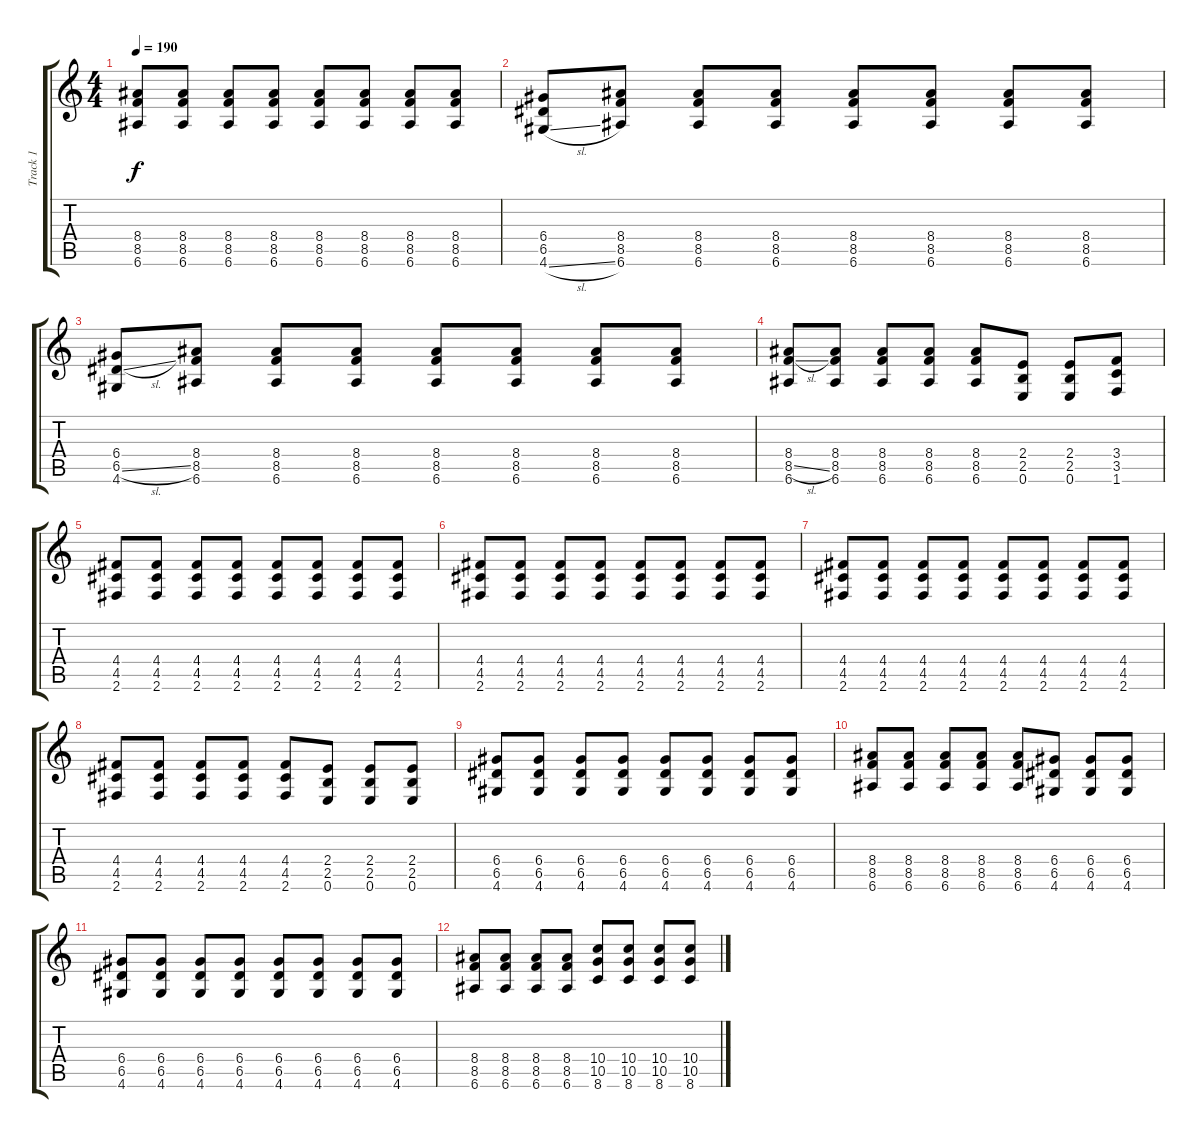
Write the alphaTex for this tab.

\track ("Track 1" "Track 1") {instrument distortionguitar}
\staff {score tabs}
\tuning (E4 B3 G3 D3 A2 E2) {hide}
\ts (4 4)
\tempo 190
\clef g2
\ks c
(8.4 8.5 6.6).8{dy f} (8.4 8.5 6.6).8 (8.4 8.5 6.6).8 (8.4 8.5 6.6).8 (8.4 8.5 6.6).8 (8.4 8.5 6.6).8 (8.4 8.5 6.6).8 (8.4 8.5 6.6).8 |
(6.4 6.5 4.6{sl}).8 (8.4 8.5 6.6).8 (8.4 8.5 6.6).8 (8.4 8.5 6.6).8 (8.4 8.5 6.6).8 (8.4 8.5 6.6).8 (8.4 8.5 6.6).8 (8.4 8.5 6.6).8 |
(6.4 6.5{sl} 4.6).8 (8.4 8.5 6.6).8 (8.4 8.5 6.6).8 (8.4 8.5 6.6).8 (8.4 8.5 6.6).8 (8.4 8.5 6.6).8 (8.4 8.5 6.6).8 (8.4 8.5 6.6).8 |
(8.4 8.5{sl} 6.6).8 (8.4 8.5 6.6).8 (8.4 8.5 6.6).8 (8.4 8.5 6.6).8 (8.4 8.5 6.6).8 (2.4 2.5 0.6).8 (2.4 2.5 0.6).8 (3.4 3.5 1.6).8 |
(4.4 4.5 2.6).8 (4.4 4.5 2.6).8 (4.4 4.5 2.6).8 (4.4 4.5 2.6).8 (4.4 4.5 2.6).8 (4.4 4.5 2.6).8 (4.4 4.5 2.6).8 (4.4 4.5 2.6).8 |
(4.4 4.5 2.6).8 (4.4 4.5 2.6).8 (4.4 4.5 2.6).8 (4.4 4.5 2.6).8 (4.4 4.5 2.6).8 (4.4 4.5 2.6).8 (4.4 4.5 2.6).8 (4.4 4.5 2.6).8 |
(4.4 4.5 2.6).8 (4.4 4.5 2.6).8 (4.4 4.5 2.6).8 (4.4 4.5 2.6).8 (4.4 4.5 2.6).8 (4.4 4.5 2.6).8 (4.4 4.5 2.6).8 (4.4 4.5 2.6).8 |
(4.4 4.5 2.6).8 (4.4 4.5 2.6).8 (4.4 4.5 2.6).8 (4.4 4.5 2.6).8 (4.4 4.5 2.6).8 (2.4 2.5 0.6).8 (2.4 2.5 0.6).8 (2.4 2.5 0.6).8 |
(6.4 6.5 4.6).8 (6.4 6.5 4.6).8 (6.4 6.5 4.6).8 (6.4 6.5 4.6).8 (6.4 6.5 4.6).8 (6.4 6.5 4.6).8 (6.4 6.5 4.6).8 (6.4 6.5 4.6).8 |
(8.4 8.5 6.6).8 (8.4 8.5 6.6).8 (8.4 8.5 6.6).8 (8.4 8.5 6.6).8 (8.4 8.5 6.6).8 (6.4 6.5 4.6).8 (6.4 6.5 4.6).8 (6.4 6.5 4.6).8 |
(6.4 6.5 4.6).8 (6.4 6.5 4.6).8 (6.4 6.5 4.6).8 (6.4 6.5 4.6).8 (6.4 6.5 4.6).8 (6.4 6.5 4.6).8 (6.4 6.5 4.6).8 (6.4 6.5 4.6).8 |
(8.4 8.5 6.6).8 (8.4 8.5 6.6).8 (8.4 8.5 6.6).8 (8.4 8.5 6.6).8 (10.4 10.5 8.6).8 (10.4 10.5 8.6).8 (10.4 10.5 8.6).8 (10.4 10.5 8.6).8
